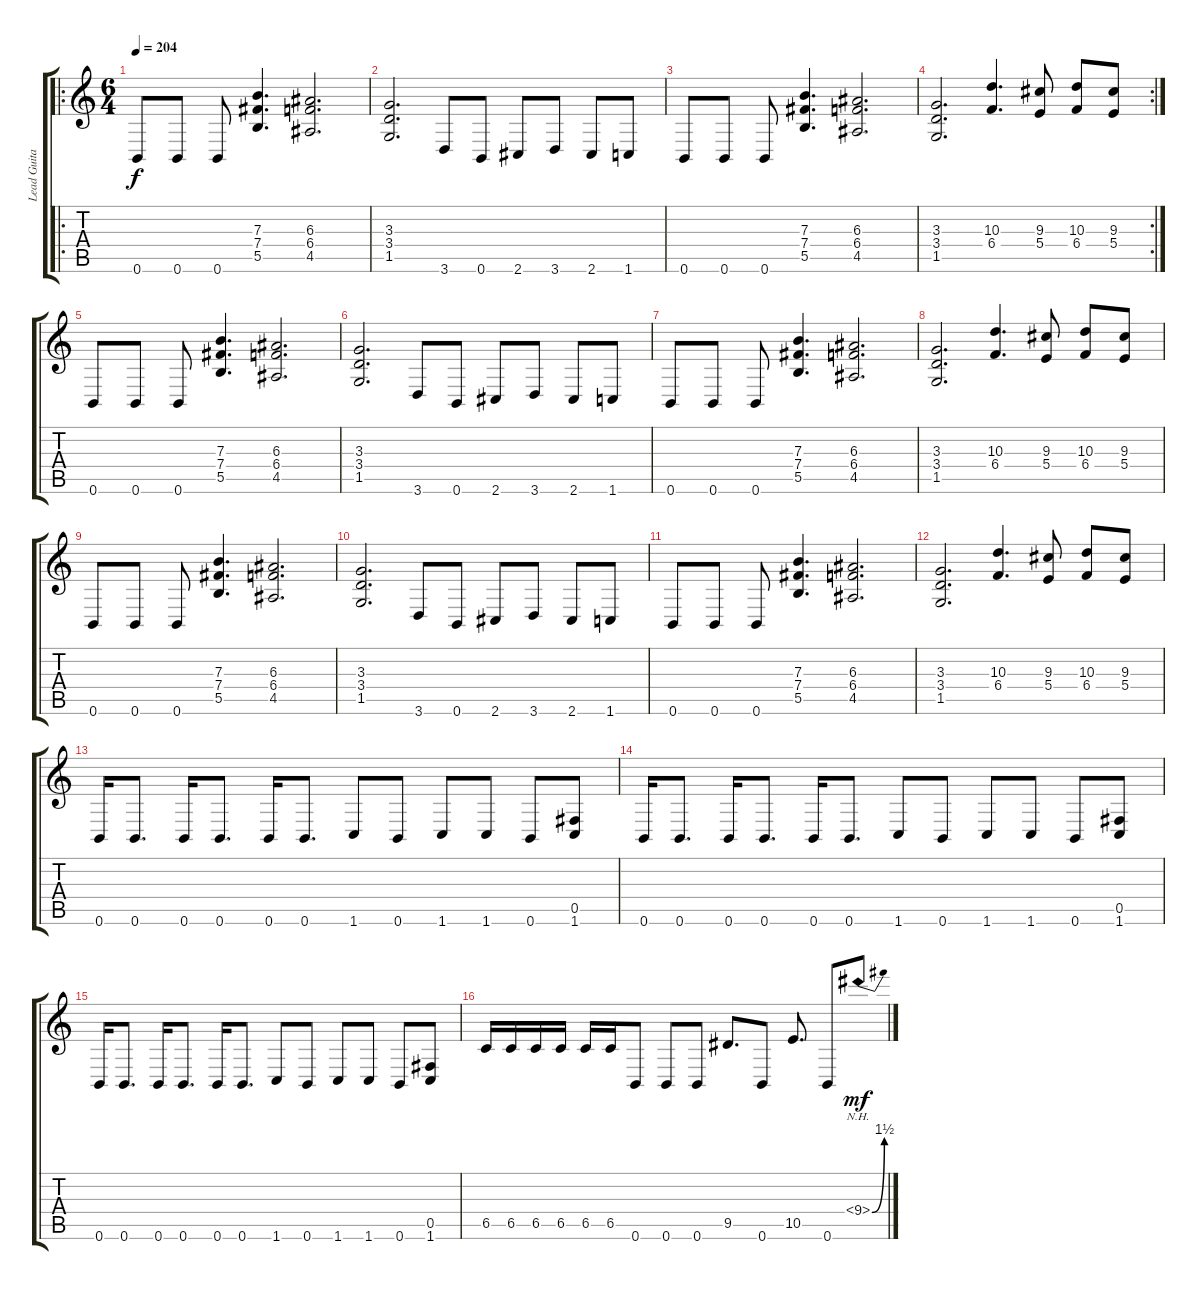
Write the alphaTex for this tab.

\track ("Lead Guitar" "Lead Guita") {instrument distortionguitar}
\staff {score tabs}
\tuning (Db4 Ab3 E3 B2 Gb2 B1) {hide}
\ro
\ts (6 4)
\tempo 204
\clef g2
\ks c
0.6.8{dy f} 0.6.8 0.6.8 (7.3 7.4 5.5).4{d} (6.3 6.4 4.5).2{d} |
(3.3 3.4 1.5).2{d} 3.6.8 0.6.8 2.6.8 3.6.8 2.6.8 1.6.8 |
0.6.8 0.6.8 0.6.8 (7.3 7.4 5.5).4{d} (6.3 6.4 4.5).2{d} |
\rc 2
(3.3 3.4 1.5).2{d} (10.3 6.4).4{d} (9.3 5.4).8 (10.3 6.4).8 (9.3 5.4).8 |
0.6.8 0.6.8 0.6.8 (7.3 7.4 5.5).4{d} (6.3 6.4 4.5).2{d} |
(3.3 3.4 1.5).2{d} 3.6.8 0.6.8 2.6.8 3.6.8 2.6.8 1.6.8 |
0.6.8 0.6.8 0.6.8 (7.3 7.4 5.5).4{d} (6.3 6.4 4.5).2{d} |
(3.3 3.4 1.5).2{d} (10.3 6.4).4{d} (9.3 5.4).8 (10.3 6.4).8 (9.3 5.4).8 |
0.6.8 0.6.8 0.6.8 (7.3 7.4 5.5).4{d} (6.3 6.4 4.5).2{d} |
(3.3 3.4 1.5).2{d} 3.6.8 0.6.8 2.6.8 3.6.8 2.6.8 1.6.8 |
0.6.8 0.6.8 0.6.8 (7.3 7.4 5.5).4{d} (6.3 6.4 4.5).2{d} |
(3.3 3.4 1.5).2{d} (10.3 6.4).4{d} (9.3 5.4).8 (10.3 6.4).8 (9.3 5.4).8 |
0.6.16 0.6.8{d} 0.6.16 0.6.8{d} 0.6.16 0.6.8{d} 1.6.8 0.6.8 1.6.8 1.6.8 0.6.8 (0.5 1.6).8 |
0.6.16 0.6.8{d} 0.6.16 0.6.8{d} 0.6.16 0.6.8{d} 1.6.8 0.6.8 1.6.8 1.6.8 0.6.8 (0.5 1.6).8 |
0.6.16 0.6.8{d} 0.6.16 0.6.8{d} 0.6.16 0.6.8{d} 1.6.8 0.6.8 1.6.8 1.6.8 0.6.8 (0.5 1.6).8 |
6.5.16 6.5.16 6.5.16 6.5.16 6.5.16 6.5.16 0.6.8 0.6.8 0.6.8 9.5.8{d} 0.6.8 10.5.8{d} 0.6.8 9.4{be (bend 0 0 60 6) nh}.8{dy mf}
